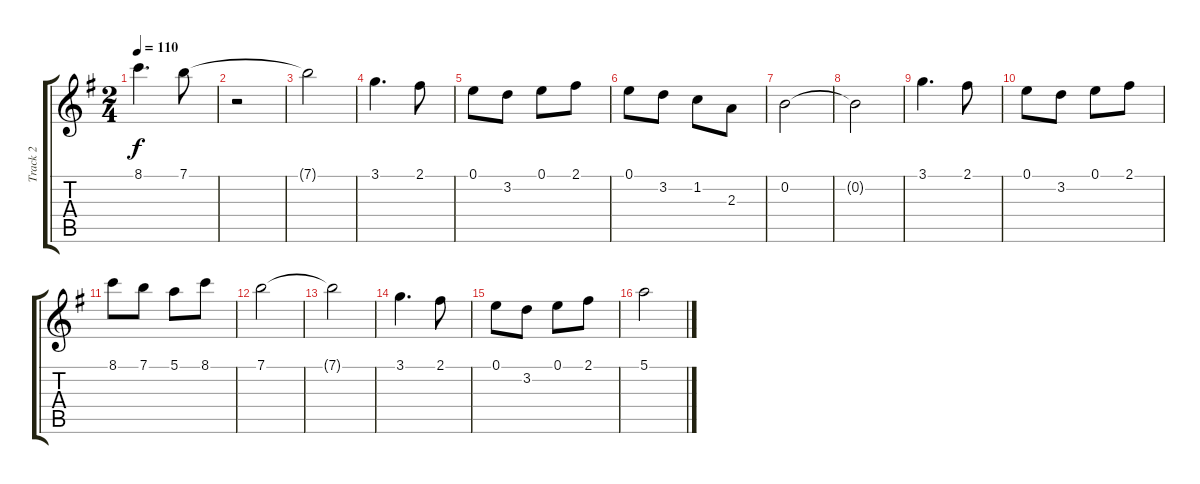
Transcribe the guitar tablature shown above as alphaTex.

\track ("Track 2" "Track 2") {instrument acousticguitarnylon}
\staff {score tabs}
\tuning (E4 B3 G3 D3 A2 E2) {hide}
\ts (2 4)
\tempo 110
\clef g2
\ks g
8.1.4{d dy f} 7.1.8 |
r.2 |
7.1{t}.2 |
3.1.4{d} 2.1.8 |
0.1.8 3.2.8 0.1.8 2.1.8 |
0.1.8 3.2.8 1.2.8 2.3.8 |
0.2.2 |
0.2{t}.2 |
3.1.4{d} 2.1.8 |
0.1.8 3.2.8 0.1.8 2.1.8 |
8.1.8 7.1.8 5.1.8 8.1.8 |
7.1.2 |
7.1{t}.2 |
3.1.4{d} 2.1.8 |
0.1.8 3.2.8 0.1.8 2.1.8 |
5.1.2
